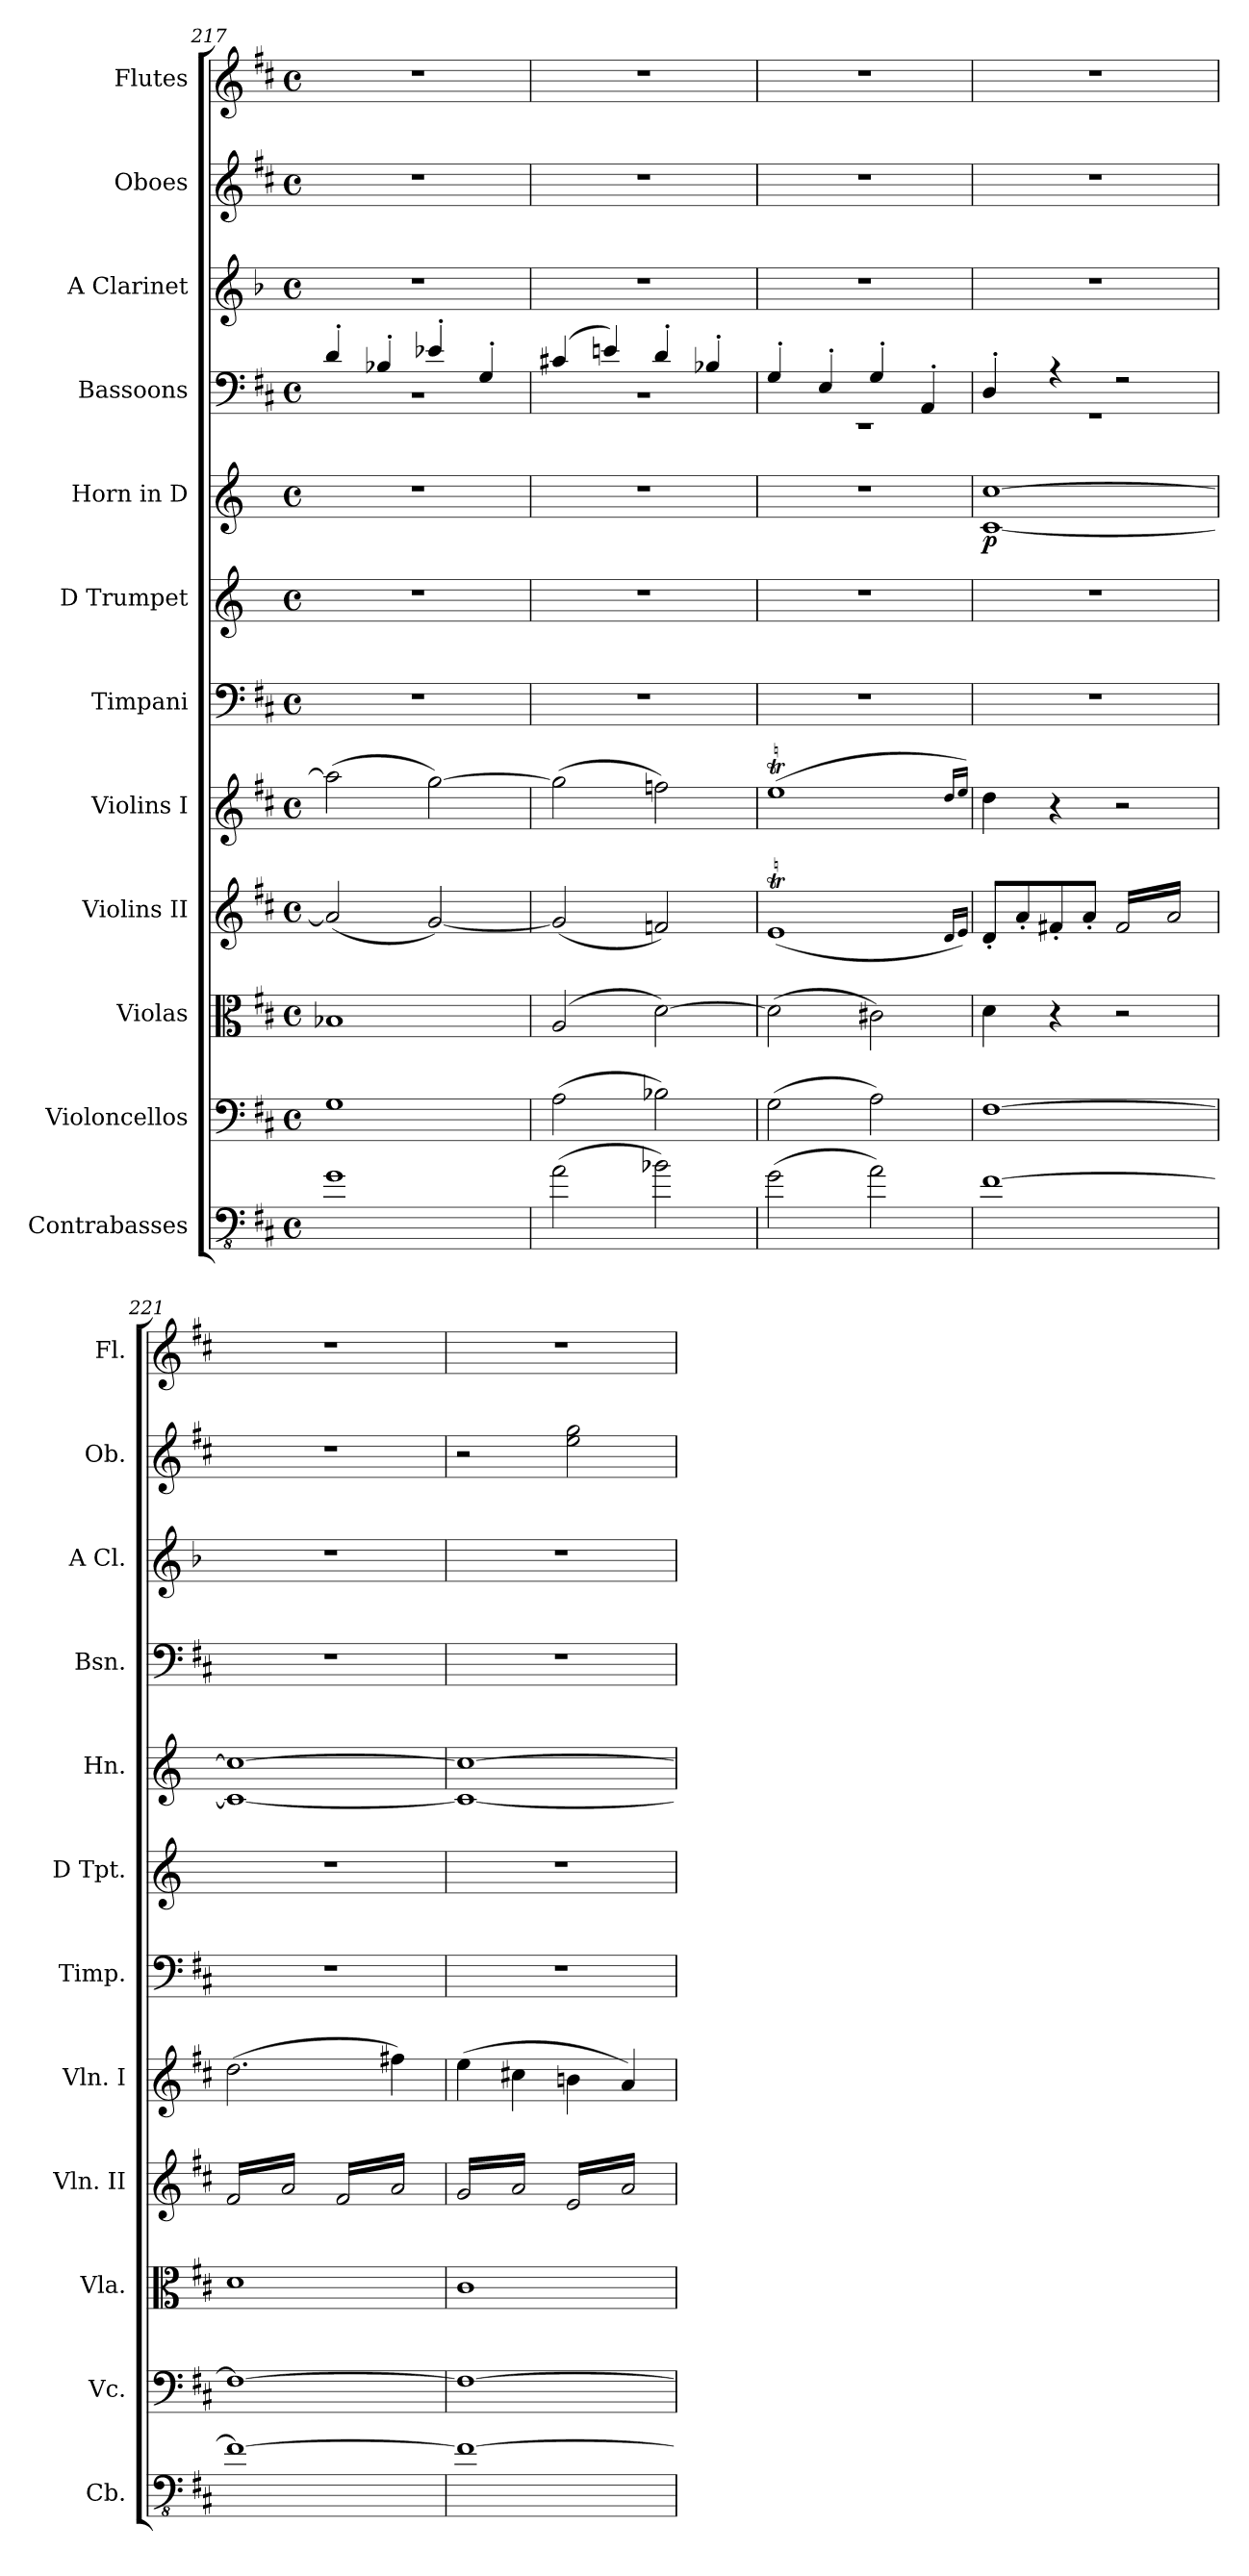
**kern	**kern	**kern	**kern	**kern	**kern	**kern	**kern	**dynam	**kern	**kern	**kern	**kern
*part12	*part11	*part10	*part9	*part8	*part7	*part6	*part5	*part5	*part4	*part3	*part2	*part1
*staff12	*staff11	*staff10	*staff9	*staff8	*staff7	*staff6	*staff5	*staff5	*staff4	*staff3	*staff2	*staff1
*I"Contrabasses	*I"Violoncellos	*I"Violas	*I"Violins II	*I"Violins I	*I"Timpani	*I"D Trumpet	*I"Horn in D	*	*I"Bassoons	*I"A Clarinet	*I"Oboes	*I"Flutes
*I'Cb.	*I'Vc.	*I'Vla.	*I'Vln. II	*I'Vln. I	*I'Timp.	*I'D Tpt.	*I'Hn.	*	*I'Bsn.	*I'A Cl.	*I'Ob.	*I'Fl.
*clefFv4	*clefF4	*clefC3	*clefG2	*clefG2	*clefF4	*clefG2	*clefG2	*	*clefF4	*clefG2	*clefG2	*clefG2
*ITrd7c12	*	*	*	*	*	*ITrd-1c-2	*ITrd6c10	*	*	*ITrd2c3	*	*
*k[f#c#]	*k[f#c#]	*k[f#c#]	*k[f#c#]	*k[f#c#]	*k[f#c#]	*k[f#c#]	*k[f#c#]	*	*k[f#c#]	*k[f#c#]	*k[f#c#]	*k[f#c#]
*M4/4	*M4/4	*M4/4	*M4/4	*M4/4	*M4/4	*M4/4	*M4/4	*	*M4/4	*M4/4	*M4/4	*M4/4
*met(c)	*met(c)	*met(c)	*met(c)	*met(c)	*met(c)	*met(c)	*met(c)	*	*met(c)	*met(c)	*met(c)	*met(c)
=217	=217	=217	=217	=217	=217	=217	=217	=217	=217	=217	=217	=217
*	*	*	*	*	*	*	*	*	*^	*	*	*
1GG	1G	1B-X	(<2a/]	(>2aa\]	1r	1r	1r	.	4d'/	1r	1r	1r	1r
.	.	.	.	.	.	.	.	.	4B-X'/	.	.	.	.
.	.	.	[2g/)	[2gg\)	.	.	.	.	4e-X'/	.	.	.	.
.	.	.	.	.	.	.	.	.	4G'/	.	.	.	.
=218	=218	=218	=218	=218	=218	=218	=218	=218	=218	=218	=218	=218	=218
(>2AA\	(>2A\	(>2A/	(<2g/]	(>2gg\]	1r	1r	1r	.	(>4c#X/	1r	1r	1r	1r
.	.	.	.	.	.	.	.	.	4en/)	.	.	.	.
2BB-X\)	2B-X\)	[2d\)	2fn/)	2ffn\)	.	.	.	.	4d'/	.	.	.	.
.	.	.	.	.	.	.	.	.	4B-X'/	.	.	.	.
!!LO:PB:g=z
=219	=219	=219	=219	=219	=219	=219	=219	=219	=219	=219	=219	=219	=219
(>2GG\	(>2G\	(>2d\]	(>1et	(>1eet	1r	1r	1r	.	4G'/	1r	1r	1r	1r
.	.	.	.	.	.	.	.	.	4E'/	.	.	.	.
2AA\)	2A\)	2c#X\)	.	.	.	.	.	.	4G'/	.	.	.	.
.	.	.	.	.	.	.	.	.	4AA'/	.	.	.	.
.	.	.	16qd/LL	16qdd/LL	.	.	.	.	.	.	.	.	.
.	.	.	16qe/JJ)	16qee/JJ)	.	.	.	.	.	.	.	.	.
=220	=220	=220	=220	=220	=220	=220	=220	=220	=220	=220	=220	=220	=220
!	!	!	!	!	!	!	!	!LO:DY:b	!	!	!	!	!
[1FF#	[1F#	4d\	8d'/L	4dd\	1r	1r	[1D [1d	p	4D'/	1r	1r	1r	1r
.	.	.	8a'/	.	.	.	.	.	.	.	.	.	.
.	.	4r	8f#X'/	4r	.	.	.	.	4r	.	.	.	.
.	.	.	8a'/J	.	.	.	.	.	.	.	.	.	.
*	*	*	*tremolo	*	*	*	*	*	*	*	*	*	*
.	.	2r	16f#/LL	2r	.	.	.	.	2r	.	.	.	.
.	.	.	16a/	.	.	.	.	.	.	.	.	.	.
.	.	.	16f#/	.	.	.	.	.	.	.	.	.	.
.	.	.	16a/	.	.	.	.	.	.	.	.	.	.
.	.	.	16f#/	.	.	.	.	.	.	.	.	.	.
.	.	.	16a/	.	.	.	.	.	.	.	.	.	.
.	.	.	16f#/	.	.	.	.	.	.	.	.	.	.
.	.	.	16a/JJ	.	.	.	.	.	.	.	.	.	.
*	*	*	*	*	*	*	*	*	*v	*v	*	*	*
=221	=221	=221	=221	=221	=221	=221	=221	=221	=221	=221	=221	=221
1FF#_	1F#_	1d	16f#/LL	(>2.dd\	1r	1r	1D_ 1d_	.	1r	1r	1r	1r
.	.	.	16a/	.	.	.	.	.	.	.	.	.
.	.	.	16f#/	.	.	.	.	.	.	.	.	.
.	.	.	16a/	.	.	.	.	.	.	.	.	.
.	.	.	16f#/	.	.	.	.	.	.	.	.	.
.	.	.	16a/	.	.	.	.	.	.	.	.	.
.	.	.	16f#/	.	.	.	.	.	.	.	.	.
.	.	.	16a/JJ	.	.	.	.	.	.	.	.	.
.	.	.	16f#/LL	.	.	.	.	.	.	.	.	.
.	.	.	16a/	.	.	.	.	.	.	.	.	.
.	.	.	16f#/	.	.	.	.	.	.	.	.	.
.	.	.	16a/	.	.	.	.	.	.	.	.	.
.	.	.	16f#/	4ff#X\)	.	.	.	.	.	.	.	.
.	.	.	16a/	.	.	.	.	.	.	.	.	.
.	.	.	16f#/	.	.	.	.	.	.	.	.	.
.	.	.	16a/JJ	.	.	.	.	.	.	.	.	.
=222	=222	=222	=222	=222	=222	=222	=222	=222	=222	=222	=222	=222
1FF#_	1F#_	1c#	16g/LL	(>4ee\	1r	1r	1D_ 1d_	.	1r	1r	2r	1r
.	.	.	16a/	.	.	.	.	.	.	.	.	.
.	.	.	16g/	.	.	.	.	.	.	.	.	.
.	.	.	16a/	.	.	.	.	.	.	.	.	.
.	.	.	16g/	4cc#X\	.	.	.	.	.	.	.	.
.	.	.	16a/	.	.	.	.	.	.	.	.	.
.	.	.	16g/	.	.	.	.	.	.	.	.	.
.	.	.	16a/JJ	.	.	.	.	.	.	.	.	.
.	.	.	16e/LL	4bn\	.	.	.	.	.	.	2ee\ 2gg\	.
.	.	.	16a/	.	.	.	.	.	.	.	.	.
.	.	.	16e/	.	.	.	.	.	.	.	.	.
.	.	.	16a/	.	.	.	.	.	.	.	.	.
.	.	.	16e/	4a/)	.	.	.	.	.	.	.	.
.	.	.	16a/	.	.	.	.	.	.	.	.	.
.	.	.	16e/	.	.	.	.	.	.	.	.	.
.	.	.	16a/JJ	.	.	.	.	.	.	.	.	.
*	*	*	*Xtremolo	*	*	*	*	*	*	*	*	*
.	.	.	.	.	.	.	.	.	.	.	.	.
.	.	.	.	.	.	.	.	.	.	.	.	.
.	.	.	.	.	.	.	.	.	.	.	.	.
.	.	.	.	.	.	.	.	.	.	.	.	.
=	=	=	=	=	=	=	=	=	=	=	=	=
*-	*-	*-	*-	*-	*-	*-	*-	*-	*-	*-	*-	*-
